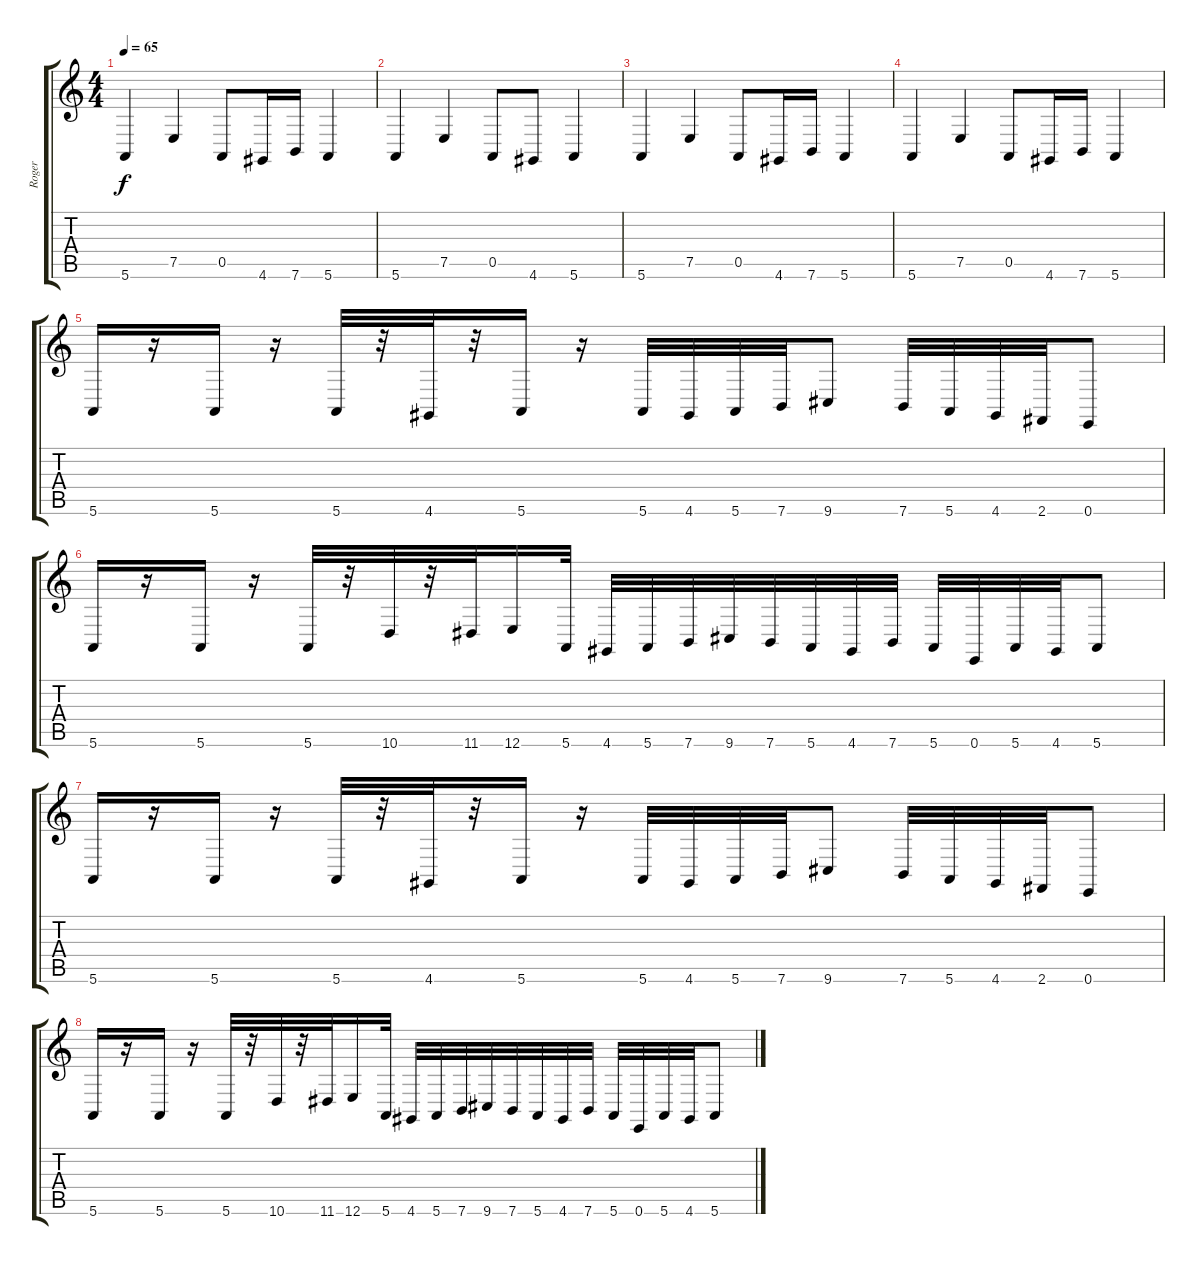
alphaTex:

\track ("Roger" "Roger") {instrument bassoon}
\staff {score tabs}
\tuning (E4 B3 G3 D3 A2 E2) {hide}
\ts (4 4)
\tempo 65
\clef g2
\ks c
5.6.4{dy f} 7.5.4 0.5.8 4.6.16 7.6.16 5.6.4 |
5.6.4 7.5.4 0.5.8 4.6.8 5.6.4 |
5.6.4 7.5.4 0.5.8 4.6.16 7.6.16 5.6.4 |
5.6.4 7.5.4 0.5.8 4.6.16 7.6.16 5.6.4 |
5.6.16 r.16 5.6.16 r.16 5.6.32 r.32 4.6.32 r.32 5.6.16 r.16 5.6.32 4.6.32 5.6.32 7.6.32 9.6.8 7.6.32 5.6.32 4.6.32 2.6.32 0.6.8 |
5.6.16 r.16 5.6.16 r.16 5.6.32 r.32 10.6.32 r.32 11.6.32 12.6.16 5.6.32 4.6.32 5.6.32 7.6.32 9.6.32 7.6.32 5.6.32 4.6.32 7.6.32 5.6.32 0.6.32 5.6.32 4.6.32 5.6.8 |
5.6.16 r.16 5.6.16 r.16 5.6.32 r.32 4.6.32 r.32 5.6.16 r.16 5.6.32 4.6.32 5.6.32 7.6.32 9.6.8 7.6.32 5.6.32 4.6.32 2.6.32 0.6.8 |
5.6.16 r.16 5.6.16 r.16 5.6.32 r.32 10.6.32 r.32 11.6.32 12.6.16 5.6.32 4.6.32 5.6.32 7.6.32 9.6.32 7.6.32 5.6.32 4.6.32 7.6.32 5.6.32 0.6.32 5.6.32 4.6.32 5.6.8
